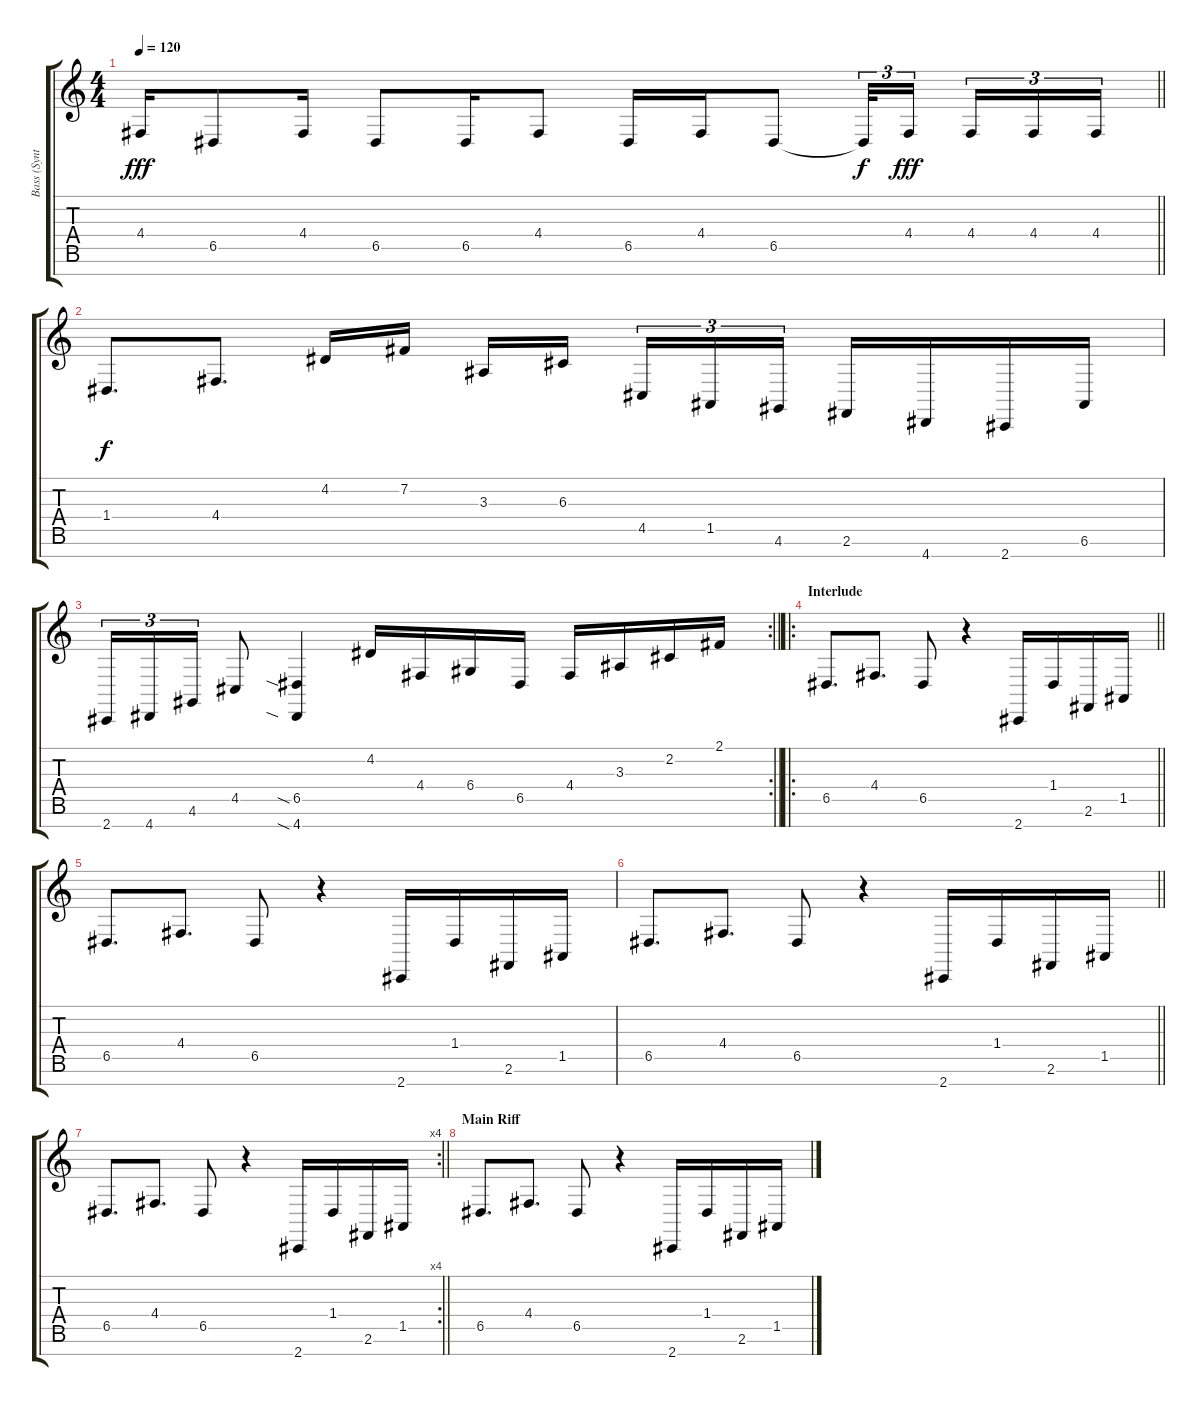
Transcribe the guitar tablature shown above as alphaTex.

\track ("Bass (Synth)" "Bass (Synt") {instrument lead8bassandlead}
\staff {score tabs}
\tuning (E4 B3 G3 D3 A2 E2 B1) {hide}
\ts (4 4)
\tempo 120
\clef g2
\barLineRight lightlight
\ks c
4.4.16{dy fff} 6.5.8 4.4.16 6.5.8 6.5.16 4.4.8 6.5.16 4.4.16 6.5.8 6.5{t}.32{tu (3 2) dy f} 4.4.16{tu (3 2) dy fff beam splitsecondary} 4.4.16{tu (3 2)} 4.4.16{tu (3 2)} 4.4.16{tu (3 2)} |
1.4.8{d dy f} 4.4.8{d} 4.2.16 7.2.16 3.3.16 6.3.16{beam splitsecondary} 4.5.16{tu (3 2)} 1.5.16{tu (3 2)} 4.6.16{tu (3 2)} 2.6.16 4.7.16 2.7.16 6.6.16 |
\rc 2
\barLineRight lightlight
2.7.16{tu (3 2)} 4.7.16{tu (3 2)} 4.6.16{tu (3 2)} 4.5.8 (6.5{sia} 4.7{sia}).4 4.2.16 4.4.16 6.4.16 6.5.16 4.4.16 3.3.16 2.2.16 2.1.16 |
\ro
\section ("" "Interlude")
\barLineRight lightlight
6.5.8{d} 4.4.8{d} 6.5.8 r.4 2.7.16 1.4.16 2.6.16 1.5.16 |
6.5.8{d} 4.4.8{d} 6.5.8 r.4 2.7.16 1.4.16 2.6.16 1.5.16 |
\barLineRight lightlight
6.5.8{d} 4.4.8{d} 6.5.8 r.4 2.7.16 1.4.16 2.6.16 1.5.16 |
\rc 4
\barLineRight lightlight
6.5.8{d} 4.4.8{d} 6.5.8 r.4 2.7.16 1.4.16 2.6.16 1.5.16 |
\section ("" "Main Riff")
6.5.8{d volume 10} 4.4.8{d} 6.5.8 r.4 2.7.16 1.4.16 2.6.16 1.5.16
